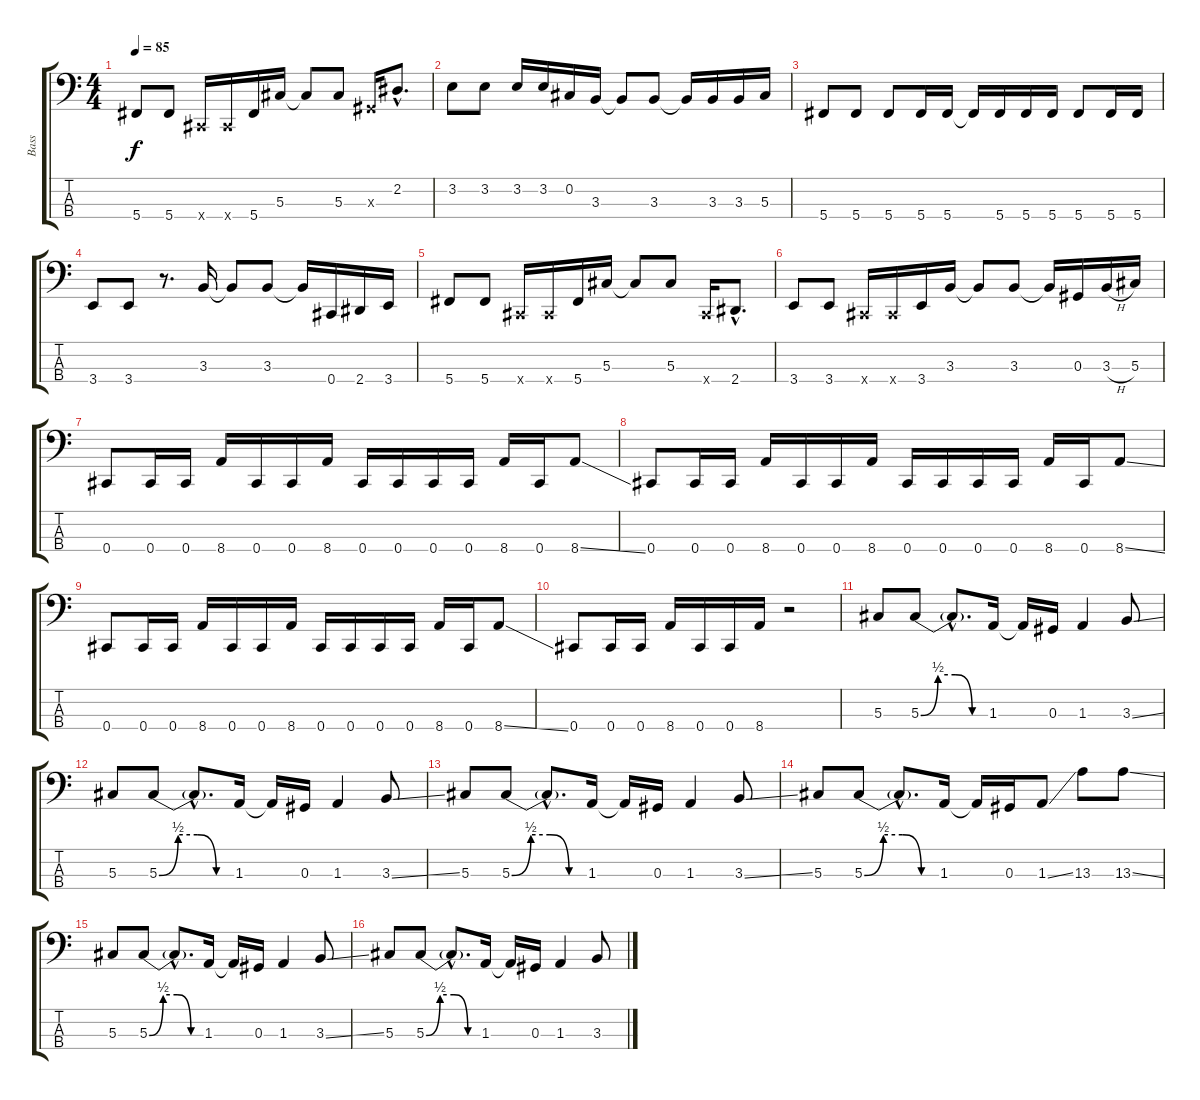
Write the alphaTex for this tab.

\track ("Bass" "Bass") {instrument electricbasspick}
\staff {score tabs}
\tuning (Gb2 Db2 Ab1 Db1) {hide}
\ts (4 4)
\tempo 85
\clef f4
\ks c
5.4.8{dy f} 5.4.8 0.4{x}.16 0.4{x}.16 5.4.16 5.3.16 5.3{t}.8 5.3.8 0.3{x}.16 2.2{hac}.8{d} |
3.2.8 3.2.8 3.2.16 3.2.16 0.2.16 3.3.16 3.3{t}.8 3.3.8 3.3{t}.16 3.3.16 3.3.16 5.3.16 |
5.4.8 5.4.8 5.4.8 5.4.16 5.4.16 5.4{t}.16 5.4.16 5.4.16 5.4.16 5.4.8 5.4.16 5.4.16 |
3.4.8 3.4.8 r.8{d} 3.3.16 3.3{t}.8 3.3.8 3.3{t}.16 0.4.16 2.4.16 3.4.16 |
5.4.8 5.4.8 0.4{x}.16 0.4{x}.16 5.4.16 5.3.16 5.3{t}.8 5.3.8 0.4{x}.16 2.4{hac}.8{d} |
3.4.8 3.4.8 0.4{x}.16 0.4{x}.16 3.4.16 3.3.16 3.3{t}.8 3.3.8 3.3{t}.16 0.3.16 3.3{h}.16 5.3.16 |
0.4.8 0.4.16 0.4.16 8.4.16 0.4.16 0.4.16 8.4.16 0.4.16 0.4.16 0.4.16 0.4.16 8.4.16 0.4.16 8.4{ss}.8 |
0.4.8 0.4.16 0.4.16 8.4.16 0.4.16 0.4.16 8.4.16 0.4.16 0.4.16 0.4.16 0.4.16 8.4.16 0.4.16 8.4{ss}.8 |
0.4.8 0.4.16 0.4.16 8.4.16 0.4.16 0.4.16 8.4.16 0.4.16 0.4.16 0.4.16 0.4.16 8.4.16 0.4.16 8.4{ss}.8 |
0.4.8 0.4.16 0.4.16 8.4.16 0.4.16 0.4.16 8.4.16 r.2 |
5.3.8 5.3{be (custom 0 0 15 2 30 2 45 0 60 0)}.8 5.3{hac t}.8{d} 1.3.16 1.3{t}.16 0.3.16 1.3.4 3.3{ss}.8 |
5.3.8 5.3{be (custom 0 0 15 2 30 2 45 0 60 0)}.8 5.3{hac t}.8{d} 1.3.16 1.3{t}.16 0.3.16 1.3.4 3.3{ss}.8 |
5.3.8 5.3{be (custom 0 0 15 2 30 2 45 0 60 0)}.8 5.3{hac t}.8{d} 1.3.16 1.3{t}.16 0.3.16 1.3.4 3.3{ss}.8 |
5.3.8 5.3{be (custom 0 0 15 2 30 2 45 0 60 0)}.8 5.3{hac t}.8{d} 1.3.16 1.3{t}.16 0.3.16 1.3{ss}.8 13.3.8 13.3{ss}.8 |
5.3.8 5.3{be (custom 0 0 15 2 30 2 45 0 60 0)}.8 5.3{hac t}.8{d} 1.3.16 1.3{t}.16 0.3.16 1.3.4 3.3{ss}.8 |
5.3.8 5.3{be (custom 0 0 15 2 30 2 45 0 60 0)}.8 5.3{hac t}.8{d} 1.3.16 1.3{t}.16 0.3.16 1.3.4 3.3{ss}.8
